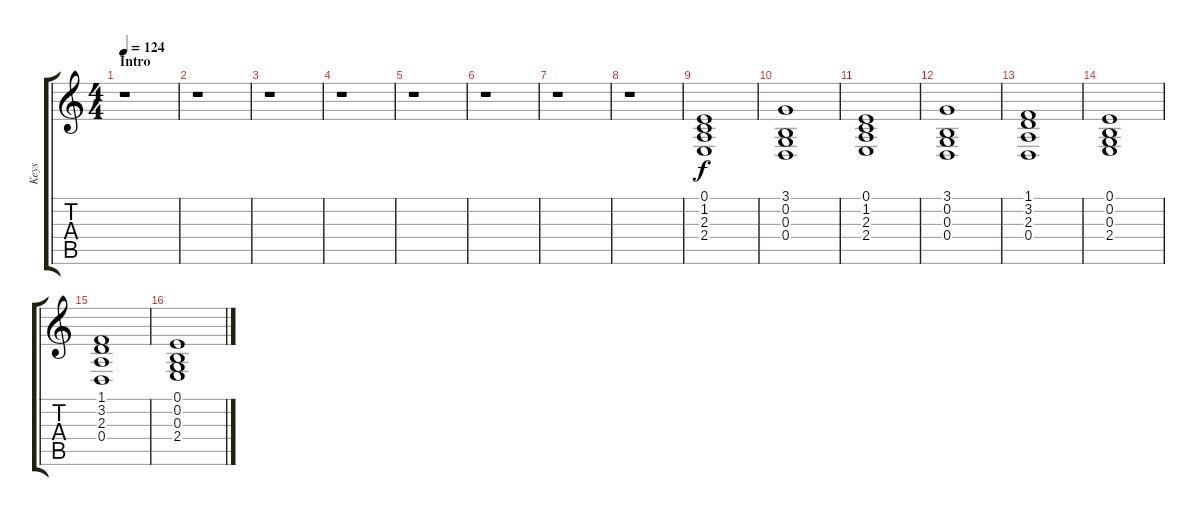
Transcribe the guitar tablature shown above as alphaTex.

\track ("Keys" "Keys") {instrument stringensemble2}
\staff {score tabs}
\tuning (E4 B3 G3 D3 A2 E2) {hide}
\ts (4 4)
\section ("" "Intro")
\tempo 124
\clef g2
\ks c
r.1{dy f instrument stringensemble2} |
r.1 |
r.1 |
r.1 |
r.1 |
r.1 |
r.1 |
r.1 |
(0.1 1.2 2.3 2.4).1 |
(3.1 0.2 0.3 0.4).1 |
(0.1 1.2 2.3 2.4).1 |
(3.1 0.2 0.3 0.4).1 |
(1.1 3.2 2.3 0.4).1 |
(0.1 0.2 0.3 2.4).1 |
(1.1 3.2 2.3 0.4).1 |
(0.1 0.2 0.3 2.4).1{volume 0}
